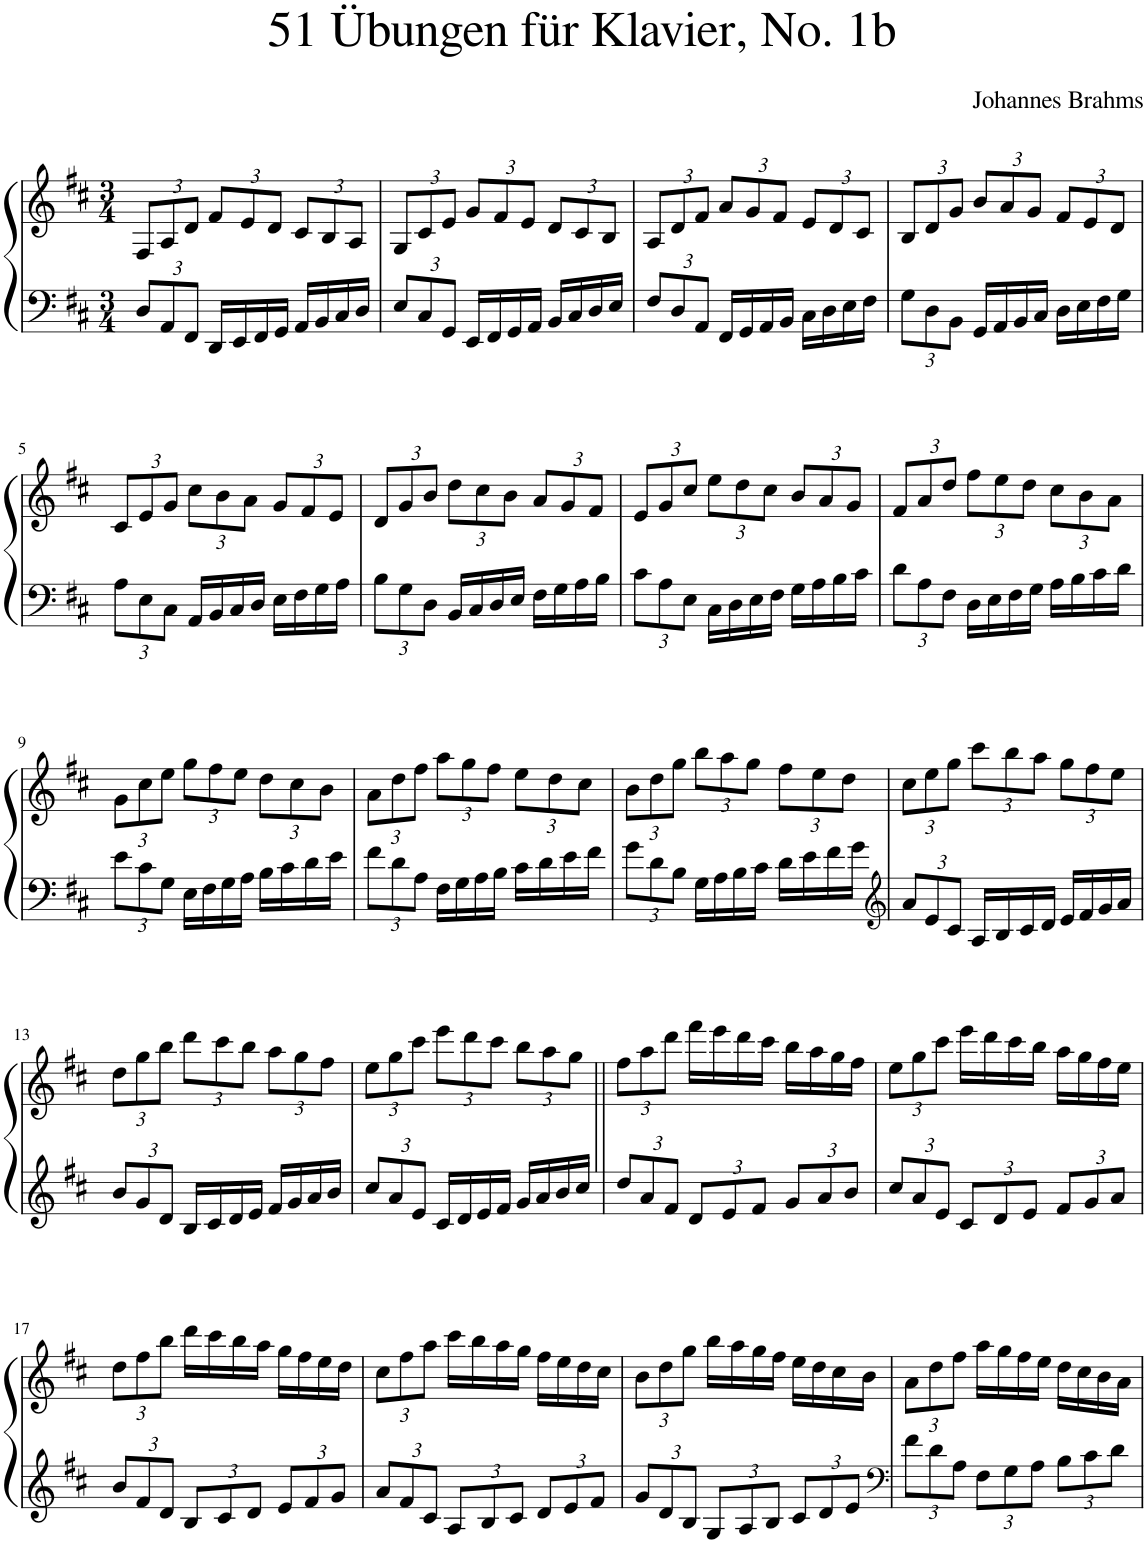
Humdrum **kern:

**kern	**kern
*part1	*part1
*staff2	*staff1
*I"Piano	*
*I'Pno	*
*clefF4	*clefG2
*k[f#c#]	*k[f#c#]
*M3/4	*M3/4
*Xbrackettup	*Xbrackettup
=1	=1
12D/L	12F#/L
12AA/	12A/
12FF#/J	12d/J
16DD/LL	12f#/L
16EE/	.
.	12e/
16FF#/	.
.	12d/J
16GG/JJ	.
16AA/LL	12c#/L
16BB/	.
.	12B/
16C#/	.
.	12A/J
16D/JJ	.
=2	=2
12E/L	12G/L
12C#/	12c#/
12GG/J	12e/J
16EE/LL	12g/L
16FF#/	.
.	12f#/
16GG/	.
.	12e/J
16AA/JJ	.
16BB/LL	12d/L
16C#/	.
.	12c#/
16D/	.
.	12B/J
16E/JJ	.
=3	=3
12F#/L	12A/L
12D/	12d/
12AA/J	12f#/J
16FF#/LL	12a/L
16GG/	.
.	12g/
16AA/	.
.	12f#/J
16BB/JJ	.
16C#\LL	12e/L
16D\	.
.	12d/
16E\	.
.	12c#/J
16F#\JJ	.
=4	=4
12G\L	12B/L
12D\	12d/
12BB\J	12g/J
16GG/LL	12b/L
16AA/	.
.	12a/
16BB/	.
.	12g/J
16C#/JJ	.
16D\LL	12f#/L
16E\	.
.	12e/
16F#\	.
.	12d/J
16G\JJ	.
!!LO:LB:g=z
=5	=5
12A\L	12c#/L
12E\	12e/
12C#\J	12g/J
16AA/LL	12cc#\L
16BB/	.
.	12b\
16C#/	.
.	12a\J
16D/JJ	.
16E\LL	12g/L
16F#\	.
.	12f#/
16G\	.
.	12e/J
16A\JJ	.
=6	=6
12B\L	12d/L
12G\	12g/
12D\J	12b/J
16BB/LL	12dd\L
16C#/	.
.	12cc#\
16D/	.
.	12b\J
16E/JJ	.
16F#\LL	12a/L
16G\	.
.	12g/
16A\	.
.	12f#/J
16B\JJ	.
=7	=7
12c#\L	12e/L
12A\	12g/
12E\J	12cc#/J
16C#\LL	12ee\L
16D\	.
.	12dd\
16E\	.
.	12cc#\J
16F#\JJ	.
16G\LL	12b/L
16A\	.
.	12a/
16B\	.
.	12g/J
16c#\JJ	.
=8	=8
12d\L	12f#/L
12A\	12a/
12F#\J	12dd/J
16D\LL	12ff#\L
16E\	.
.	12ee\
16F#\	.
.	12dd\J
16G\JJ	.
16A\LL	12cc#\L
16B\	.
.	12b\
16c#\	.
.	12a\J
16d\JJ	.
!!LO:LB:g=z
=9	=9
12e\L	12g\L
12c#\	12cc#\
12G\J	12ee\J
16E\LL	12gg\L
16F#\	.
.	12ff#\
16G\	.
.	12ee\J
16A\JJ	.
16B\LL	12dd\L
16c#\	.
.	12cc#\
16d\	.
.	12b\J
16e\JJ	.
=10	=10
12f#\L	12a\L
12d\	12dd\
12A\J	12ff#\J
16F#\LL	12aa\L
16G\	.
.	12gg\
16A\	.
.	12ff#\J
16B\JJ	.
16c#\LL	12ee\L
16d\	.
.	12dd\
16e\	.
.	12cc#\J
16f#\JJ	.
=11	=11
12g\L	12b\L
12d\	12dd\
12B\J	12gg\J
16G\LL	12bb\L
16A\	.
.	12aa\
16B\	.
.	12gg\J
16c#\JJ	.
16d\LL	12ff#\L
16e\	.
.	12ee\
16f#\	.
.	12dd\J
16g\JJ	.
=12	=12
*clefG2	*
12a/L	12cc#\L
12e/	12ee\
12c#/J	12gg\J
16A/LL	12ccc#\L
16B/	.
.	12bb\
16c#/	.
.	12aa\J
16d/JJ	.
16e/LL	12gg\L
16f#/	.
.	12ff#\
16g/	.
.	12ee\J
16a/JJ	.
!!LO:LB:g=z
=13	=13
12b/L	12dd\L
12g/	12gg\
12d/J	12bb\J
16B/LL	12ddd\L
16c#/	.
.	12ccc#\
16d/	.
.	12bb\J
16e/JJ	.
16f#/LL	12aa\L
16g/	.
.	12gg\
16a/	.
.	12ff#\J
16b/JJ	.
=14	=14
12cc#/L	12ee\L
12a/	12gg\
12e/J	12ccc#\J
16c#/LL	12eee\L
16d/	.
.	12ddd\
16e/	.
.	12ccc#\J
16f#/JJ	.
16g/LL	12bb\L
16a/	.
.	12aa\
16b/	.
.	12gg\J
16cc#/JJ	.
=15||	=15||
12dd/L	12ff#\L
12a/	12aa\
12f#/J	12ddd\J
12d/L	16fff#\LL
.	16eee\
12e/	.
.	16ddd\
12f#/J	.
.	16ccc#\JJ
12g/L	16bb\LL
.	16aa\
12a/	.
.	16gg\
12b/J	.
.	16ff#\JJ
=16	=16
12cc#/L	12ee\L
12a/	12gg\
12e/J	12ccc#\J
12c#/L	16eee\LL
.	16ddd\
12d/	.
.	16ccc#\
12e/J	.
.	16bb\JJ
12f#/L	16aa\LL
.	16gg\
12g/	.
.	16ff#\
12a/J	.
.	16ee\JJ
!!LO:LB:g=z
=17	=17
12b/L	12dd\L
12f#/	12ff#\
12d/J	12bb\J
12B/L	16ddd\LL
.	16ccc#\
12c#/	.
.	16bb\
12d/J	.
.	16aa\JJ
12e/L	16gg\LL
.	16ff#\
12f#/	.
.	16ee\
12g/J	.
.	16dd\JJ
=18	=18
12a/L	12cc#\L
12f#/	12ff#\
12c#/J	12aa\J
12A/L	16ccc#\LL
.	16bb\
12B/	.
.	16aa\
12c#/J	.
.	16gg\JJ
12d/L	16ff#\LL
.	16ee\
12e/	.
.	16dd\
12f#/J	.
.	16cc#\JJ
=19	=19
12g/L	12b\L
12d/	12dd\
12B/J	12gg\J
12G/L	16bb\LL
.	16aa\
12A/	.
.	16gg\
12B/J	.
.	16ff#\JJ
12c#/L	16ee\LL
.	16dd\
12d/	.
.	16cc#\
12e/J	.
.	16b\JJ
=20	=20
*clefF4	*
12f#\L	12a\L
12d\	12dd\
12A\J	12ff#\J
12F#\L	16aa\LL
.	16gg\
12G\	.
.	16ff#\
12A\J	.
.	16ee\JJ
12B\L	16dd\LL
.	16cc#\
12c#\	.
.	16b\
12d\J	.
.	16a\JJ
=	=
*-	*-
